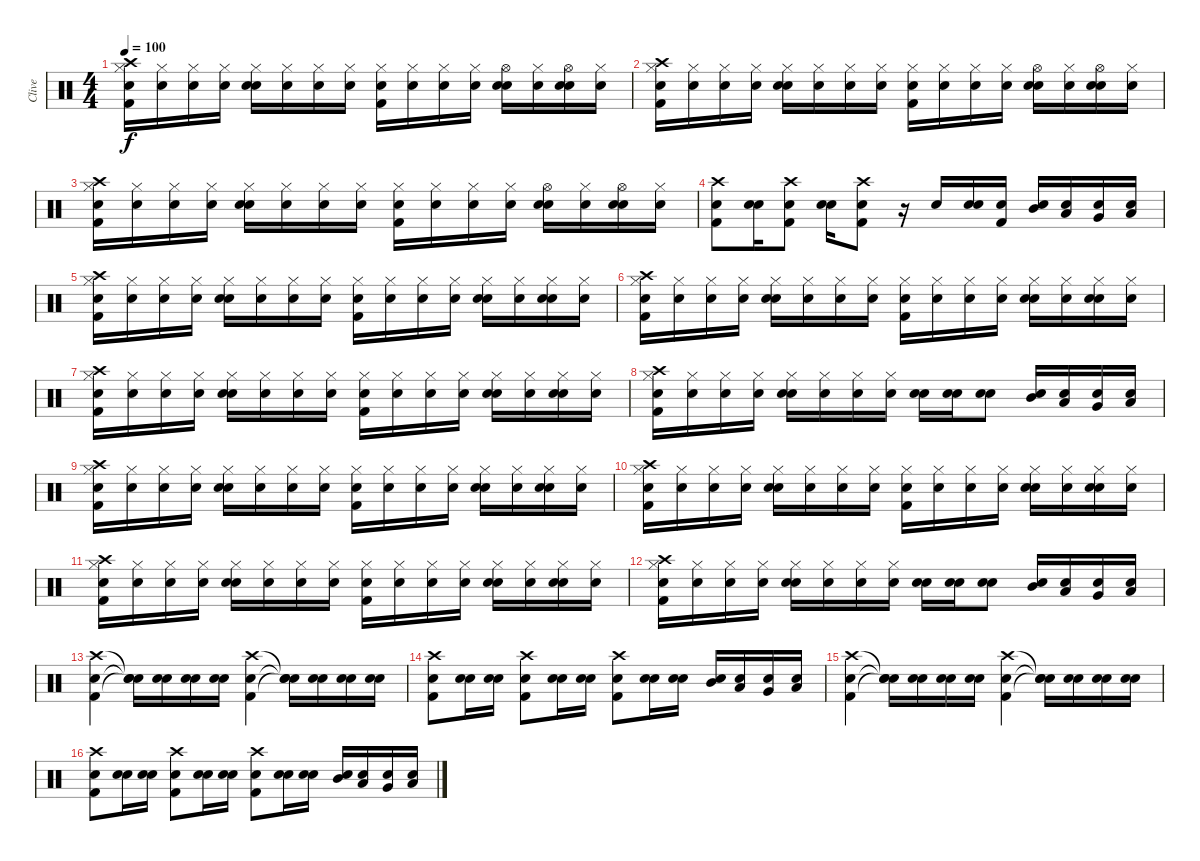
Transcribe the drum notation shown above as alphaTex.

\track ("Clive" "Clive") {instrument percussion}
\staff {score}
\articulation defaults
\ts (4 4)
\tempo 100
\clef neutral
\ks c
("Snare (hit)" "Kick (hit) 2" "Hi-Hat (closed)" "Crash high (hit)").16{dy f} ("Snare (hit)" "Hi-Hat (closed)").16 ("Snare (hit)" "Hi-Hat (closed)").16 ("Snare (hit)" "Hi-Hat (closed)").16 ("Snare (hit)" "Snare (hit) 2" "Hi-Hat (closed)").16 ("Snare (hit)" "Hi-Hat (closed)").16 ("Snare (hit)" "Hi-Hat (closed)").16 ("Snare (hit)" "Hi-Hat (closed)").16 ("Snare (hit)" "Kick (hit) 2" "Hi-Hat (closed)").16 ("Snare (hit)" "Hi-Hat (closed)").16 ("Snare (hit)" "Hi-Hat (closed)").16 ("Snare (hit)" "Hi-Hat (closed)").16 ("Snare (hit)" "Snare (hit) 2" "Hi-Hat (open)").16 ("Snare (hit)" "Hi-Hat (closed)").16 ("Snare (hit)" "Snare (hit) 2" "Hi-Hat (open)").16 ("Snare (hit)" "Hi-Hat (closed)").16 |
("Snare (hit)" "Kick (hit) 2" "Hi-Hat (closed)" "Crash high (hit)").16 ("Snare (hit)" "Hi-Hat (closed)").16 ("Snare (hit)" "Hi-Hat (closed)").16 ("Snare (hit)" "Hi-Hat (closed)").16 ("Snare (hit)" "Snare (hit) 2" "Hi-Hat (closed)").16 ("Snare (hit)" "Hi-Hat (closed)").16 ("Snare (hit)" "Hi-Hat (closed)").16 ("Snare (hit)" "Hi-Hat (closed)").16 ("Snare (hit)" "Kick (hit) 2" "Hi-Hat (closed)").16 ("Snare (hit)" "Hi-Hat (closed)").16 ("Snare (hit)" "Hi-Hat (closed)").16 ("Snare (hit)" "Hi-Hat (closed)").16 ("Snare (hit)" "Snare (hit) 2" "Hi-Hat (open)").16 ("Snare (hit)" "Hi-Hat (closed)").16 ("Snare (hit)" "Snare (hit) 2" "Hi-Hat (open)").16 ("Snare (hit)" "Hi-Hat (closed)").16 |
("Snare (hit)" "Kick (hit) 2" "Hi-Hat (closed)" "Crash high (hit)").16 ("Snare (hit)" "Hi-Hat (closed)").16 ("Snare (hit)" "Hi-Hat (closed)").16 ("Snare (hit)" "Hi-Hat (closed)").16 ("Snare (hit)" "Snare (hit) 2" "Hi-Hat (closed)").16 ("Snare (hit)" "Hi-Hat (closed)").16 ("Snare (hit)" "Hi-Hat (closed)").16 ("Snare (hit)" "Hi-Hat (closed)").16 ("Snare (hit)" "Kick (hit) 2" "Hi-Hat (closed)").16 ("Snare (hit)" "Hi-Hat (closed)").16 ("Snare (hit)" "Hi-Hat (closed)").16 ("Snare (hit)" "Hi-Hat (closed)").16 ("Snare (hit)" "Snare (hit) 2" "Hi-Hat (open)").16 ("Snare (hit)" "Hi-Hat (closed)").16 ("Snare (hit)" "Snare (hit) 2" "Hi-Hat (open)").16 ("Snare (hit)" "Hi-Hat (closed)").16 |
("Snare (hit)" "Kick (hit) 2" "Crash high (hit)").8 ("Snare (hit)" "Snare (hit) 2").16 ("Snare (hit)" "Kick (hit) 2" "Crash high (hit)").8 ("Snare (hit)" "Snare (hit) 2").16 ("Snare (hit)" "Kick (hit) 2" "Crash high (hit)").8 r.16 "Snare (hit) 2".16 ("Snare (hit)" "Snare (hit) 2").16 ("Snare (hit)" "Kick (hit) 2").16 ("Snare (hit)" "Mid Tom (hit)").16 ("Snare (hit)" "Low Tom (hit)").16 ("Snare (hit)" "Very Low Tom (hit)").16 ("Snare (hit)" "Low Floor Tom (hit)").16 |
("Snare (hit)" "Kick (hit) 2" "Hi-Hat (closed)" "Crash high (hit)").16 ("Snare (hit)" "Hi-Hat (closed)").16 ("Snare (hit)" "Hi-Hat (closed)").16 ("Snare (hit)" "Hi-Hat (closed)").16 ("Snare (hit)" "Snare (hit) 2" "Hi-Hat (closed)").16 ("Snare (hit)" "Hi-Hat (closed)").16 ("Snare (hit)" "Hi-Hat (closed)").16 ("Snare (hit)" "Hi-Hat (closed)").16 ("Snare (hit)" "Kick (hit) 2" "Hi-Hat (closed)").16 ("Snare (hit)" "Hi-Hat (closed)").16 ("Snare (hit)" "Hi-Hat (closed)").16 ("Snare (hit)" "Hi-Hat (closed)").16 ("Snare (hit)" "Snare (hit) 2" "Hi-Hat (closed)").16 ("Snare (hit)" "Hi-Hat (closed)").16 ("Snare (hit)" "Snare (hit) 2" "Hi-Hat (closed)").16 ("Snare (hit)" "Hi-Hat (closed)").16 |
("Snare (hit)" "Kick (hit) 2" "Hi-Hat (closed)" "Crash high (hit)").16 ("Snare (hit)" "Hi-Hat (closed)").16 ("Snare (hit)" "Hi-Hat (closed)").16 ("Snare (hit)" "Hi-Hat (closed)").16 ("Snare (hit)" "Snare (hit) 2" "Hi-Hat (closed)").16 ("Snare (hit)" "Hi-Hat (closed)").16 ("Snare (hit)" "Hi-Hat (closed)").16 ("Snare (hit)" "Hi-Hat (closed)").16 ("Snare (hit)" "Kick (hit) 2" "Hi-Hat (closed)").16 ("Snare (hit)" "Hi-Hat (closed)").16 ("Snare (hit)" "Hi-Hat (closed)").16 ("Snare (hit)" "Hi-Hat (closed)").16 ("Snare (hit)" "Snare (hit) 2" "Hi-Hat (closed)").16 ("Snare (hit)" "Hi-Hat (closed)").16 ("Snare (hit)" "Snare (hit) 2" "Hi-Hat (closed)").16 ("Snare (hit)" "Hi-Hat (closed)").16 |
("Snare (hit)" "Kick (hit) 2" "Hi-Hat (closed)" "Crash high (hit)").16 ("Snare (hit)" "Hi-Hat (closed)").16 ("Snare (hit)" "Hi-Hat (closed)").16 ("Snare (hit)" "Hi-Hat (closed)").16 ("Snare (hit)" "Snare (hit) 2" "Hi-Hat (closed)").16 ("Snare (hit)" "Hi-Hat (closed)").16 ("Snare (hit)" "Hi-Hat (closed)").16 ("Snare (hit)" "Hi-Hat (closed)").16 ("Snare (hit)" "Kick (hit) 2" "Hi-Hat (closed)").16 ("Snare (hit)" "Hi-Hat (closed)").16 ("Snare (hit)" "Hi-Hat (closed)").16 ("Snare (hit)" "Hi-Hat (closed)").16 ("Snare (hit)" "Snare (hit) 2" "Hi-Hat (closed)").16 ("Snare (hit)" "Hi-Hat (closed)").16 ("Snare (hit)" "Snare (hit) 2" "Hi-Hat (closed)").16 ("Snare (hit)" "Hi-Hat (closed)").16 |
("Snare (hit)" "Kick (hit) 2" "Hi-Hat (closed)" "Crash high (hit)").16 ("Snare (hit)" "Hi-Hat (closed)").16 ("Snare (hit)" "Hi-Hat (closed)").16 ("Snare (hit)" "Hi-Hat (closed)").16 ("Snare (hit)" "Snare (hit) 2" "Hi-Hat (closed)").16 ("Snare (hit)" "Hi-Hat (closed)").16 ("Snare (hit)" "Hi-Hat (closed)").16 ("Snare (hit)" "Hi-Hat (closed)").16 ("Snare (hit)" "Snare (hit) 2").16 ("Snare (hit)" "Snare (hit) 2").16 ("Snare (hit)" "Snare (hit) 2").8 ("Snare (hit)" "Mid Tom (hit)").16 ("Snare (hit)" "Low Tom (hit)").16 ("Snare (hit)" "Very Low Tom (hit)").16 ("Snare (hit)" "Low Floor Tom (hit)").16 |
("Snare (hit)" "Kick (hit) 2" "Hi-Hat (closed)" "Crash high (hit)").16 ("Snare (hit)" "Hi-Hat (closed)").16 ("Snare (hit)" "Hi-Hat (closed)").16 ("Snare (hit)" "Hi-Hat (closed)").16 ("Snare (hit)" "Snare (hit) 2" "Hi-Hat (closed)").16 ("Snare (hit)" "Hi-Hat (closed)").16 ("Snare (hit)" "Hi-Hat (closed)").16 ("Snare (hit)" "Hi-Hat (closed)").16 ("Snare (hit)" "Kick (hit) 2" "Hi-Hat (closed)").16 ("Snare (hit)" "Hi-Hat (closed)").16 ("Snare (hit)" "Hi-Hat (closed)").16 ("Snare (hit)" "Hi-Hat (closed)").16 ("Snare (hit)" "Snare (hit) 2" "Hi-Hat (closed)").16 ("Snare (hit)" "Hi-Hat (closed)").16 ("Snare (hit)" "Snare (hit) 2" "Hi-Hat (closed)").16 ("Snare (hit)" "Hi-Hat (closed)").16 |
("Snare (hit)" "Kick (hit) 2" "Hi-Hat (closed)" "Crash high (hit)").16 ("Snare (hit)" "Hi-Hat (closed)").16 ("Snare (hit)" "Hi-Hat (closed)").16 ("Snare (hit)" "Hi-Hat (closed)").16 ("Snare (hit)" "Snare (hit) 2" "Hi-Hat (closed)").16 ("Snare (hit)" "Hi-Hat (closed)").16 ("Snare (hit)" "Hi-Hat (closed)").16 ("Snare (hit)" "Hi-Hat (closed)").16 ("Snare (hit)" "Kick (hit) 2" "Hi-Hat (closed)").16 ("Snare (hit)" "Hi-Hat (closed)").16 ("Snare (hit)" "Hi-Hat (closed)").16 ("Snare (hit)" "Hi-Hat (closed)").16 ("Snare (hit)" "Snare (hit) 2" "Hi-Hat (closed)").16 ("Snare (hit)" "Hi-Hat (closed)").16 ("Snare (hit)" "Snare (hit) 2" "Hi-Hat (closed)").16 ("Snare (hit)" "Hi-Hat (closed)").16 |
("Snare (hit)" "Kick (hit) 2" "Hi-Hat (closed)" "Crash high (hit)").16 ("Snare (hit)" "Hi-Hat (closed)").16 ("Snare (hit)" "Hi-Hat (closed)").16 ("Snare (hit)" "Hi-Hat (closed)").16 ("Snare (hit)" "Snare (hit) 2" "Hi-Hat (closed)").16 ("Snare (hit)" "Hi-Hat (closed)").16 ("Snare (hit)" "Hi-Hat (closed)").16 ("Snare (hit)" "Hi-Hat (closed)").16 ("Snare (hit)" "Kick (hit) 2" "Hi-Hat (closed)").16 ("Snare (hit)" "Hi-Hat (closed)").16 ("Snare (hit)" "Hi-Hat (closed)").16 ("Snare (hit)" "Hi-Hat (closed)").16 ("Snare (hit)" "Snare (hit) 2" "Hi-Hat (closed)").16 ("Snare (hit)" "Hi-Hat (closed)").16 ("Snare (hit)" "Snare (hit) 2" "Hi-Hat (closed)").16 ("Snare (hit)" "Hi-Hat (closed)").16 |
("Snare (hit)" "Kick (hit) 2" "Hi-Hat (closed)" "Crash high (hit)").16 ("Snare (hit)" "Hi-Hat (closed)").16 ("Snare (hit)" "Hi-Hat (closed)").16 ("Snare (hit)" "Hi-Hat (closed)").16 ("Snare (hit)" "Snare (hit) 2" "Hi-Hat (closed)").16 ("Snare (hit)" "Hi-Hat (closed)").16 ("Snare (hit)" "Hi-Hat (closed)").16 ("Snare (hit)" "Hi-Hat (closed)").16 ("Snare (hit)" "Snare (hit) 2").16 ("Snare (hit)" "Snare (hit) 2").16 ("Snare (hit)" "Snare (hit) 2").8 ("Snare (hit)" "Mid Tom (hit)").16 ("Snare (hit)" "Low Tom (hit)").16 ("Snare (hit)" "Very Low Tom (hit)").16 ("Snare (hit)" "Low Floor Tom (hit)").16 |
("Snare (hit)" "Kick (hit) 2" "Crash high (hit)").4 ("Snare (hit)"{t} "Snare (hit)"{t} "Snare (hit)"{t}).16 ("Snare (hit)" "Snare (hit) 2").16 ("Snare (hit)" "Snare (hit) 2").16 ("Snare (hit)" "Snare (hit) 2").16 ("Snare (hit)" "Kick (hit) 2" "Crash high (hit)").4 ("Snare (hit)"{t} "Snare (hit)"{t} "Snare (hit)"{t}).16 ("Snare (hit)" "Snare (hit) 2").16 ("Snare (hit)" "Snare (hit) 2").16 ("Snare (hit)" "Snare (hit) 2").16 |
("Snare (hit)" "Kick (hit) 2" "Crash high (hit)").8 ("Snare (hit)" "Snare (hit) 2").16 ("Snare (hit)" "Snare (hit) 2").16 ("Snare (hit)" "Kick (hit) 2" "Crash high (hit)").8 ("Snare (hit)" "Snare (hit) 2").16 ("Snare (hit)" "Snare (hit) 2").16 ("Snare (hit)" "Kick (hit) 2" "Crash high (hit)").8 ("Snare (hit)" "Snare (hit) 2").16 ("Snare (hit)" "Snare (hit) 2").16 ("Snare (hit)" "Mid Tom (hit)").16 ("Snare (hit)" "Low Tom (hit)").16 ("Snare (hit)" "Very Low Tom (hit)").16 ("Snare (hit)" "Low Floor Tom (hit)").16 |
("Snare (hit)" "Kick (hit) 2" "Crash high (hit)").4 ("Snare (hit)"{t} "Snare (hit)"{t} "Snare (hit)"{t}).16 ("Snare (hit)" "Snare (hit) 2").16 ("Snare (hit)" "Snare (hit) 2").16 ("Snare (hit)" "Snare (hit) 2").16 ("Snare (hit)" "Kick (hit) 2" "Crash high (hit)").4 ("Snare (hit)"{t} "Snare (hit)"{t} "Snare (hit)"{t}).16 ("Snare (hit)" "Snare (hit) 2").16 ("Snare (hit)" "Snare (hit) 2").16 ("Snare (hit)" "Snare (hit) 2").16 |
("Snare (hit)" "Kick (hit) 2" "Crash high (hit)").8 ("Snare (hit)" "Snare (hit) 2").16 ("Snare (hit)" "Snare (hit) 2").16 ("Snare (hit)" "Kick (hit) 2" "Crash high (hit)").8 ("Snare (hit)" "Snare (hit) 2").16 ("Snare (hit)" "Snare (hit) 2").16 ("Snare (hit)" "Kick (hit) 2" "Crash high (hit)").8 ("Snare (hit)" "Snare (hit) 2").16 ("Snare (hit)" "Snare (hit) 2").16 ("Snare (hit)" "Mid Tom (hit)").16 ("Snare (hit)" "Low Tom (hit)").16 ("Snare (hit)" "Very Low Tom (hit)").16 ("Snare (hit)" "Low Floor Tom (hit)").16
